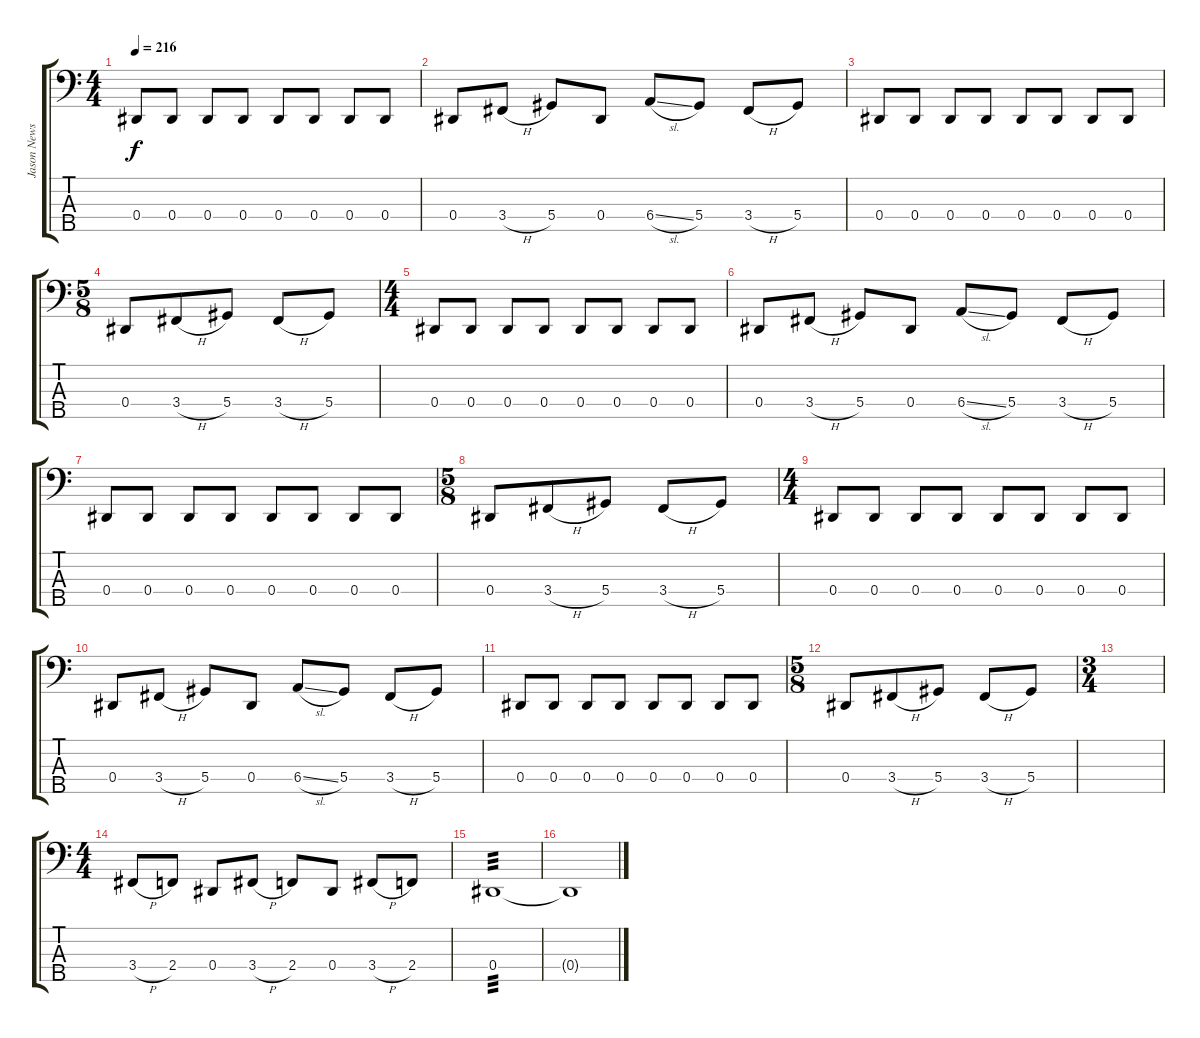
\track ("Jason Newstead (Bass)" "Jason News") {instrument electricbasspick}
\staff {score tabs}
\tuning (Gb2 Db2 Ab1 Eb1 Bb0) {hide}
\ts (4 4)
\tempo 216
\clef f4
\ks c
0.4.8{dy f} 0.4.8 0.4.8 0.4.8 0.4.8 0.4.8 0.4.8 0.4.8 |
0.4.8 3.4{h}.8 5.4.8 0.4.8 6.4{sl}.8 5.4.8 3.4{h}.8 5.4.8 |
0.4.8 0.4.8 0.4.8 0.4.8 0.4.8 0.4.8 0.4.8 0.4.8 |
\ts (5 8)
0.4.8 3.4{h}.8 5.4.8 3.4{h}.8 5.4.8 |
\ts (4 4)
0.4.8 0.4.8 0.4.8 0.4.8 0.4.8 0.4.8 0.4.8 0.4.8 |
0.4.8 3.4{h}.8 5.4.8 0.4.8 6.4{sl}.8 5.4.8 3.4{h}.8 5.4.8 |
0.4.8 0.4.8 0.4.8 0.4.8 0.4.8 0.4.8 0.4.8 0.4.8 |
\ts (5 8)
0.4.8 3.4{h}.8 5.4.8 3.4{h}.8 5.4.8 |
\ts (4 4)
0.4.8 0.4.8 0.4.8 0.4.8 0.4.8 0.4.8 0.4.8 0.4.8 |
0.4.8 3.4{h}.8 5.4.8 0.4.8 6.4{sl}.8 5.4.8 3.4{h}.8 5.4.8 |
0.4.8 0.4.8 0.4.8 0.4.8 0.4.8 0.4.8 0.4.8 0.4.8 |
\ts (5 8)
0.4.8 3.4{h}.8 5.4.8 3.4{h}.8 5.4.8 |
\ts (3 4)
|
\ts (4 4)
3.4{h}.8 2.4.8 0.4.8 3.4{h}.8 2.4.8 0.4.8 3.4{h}.8 2.4.8 |
0.4.1{tp 3} |
0.4{t}.1
